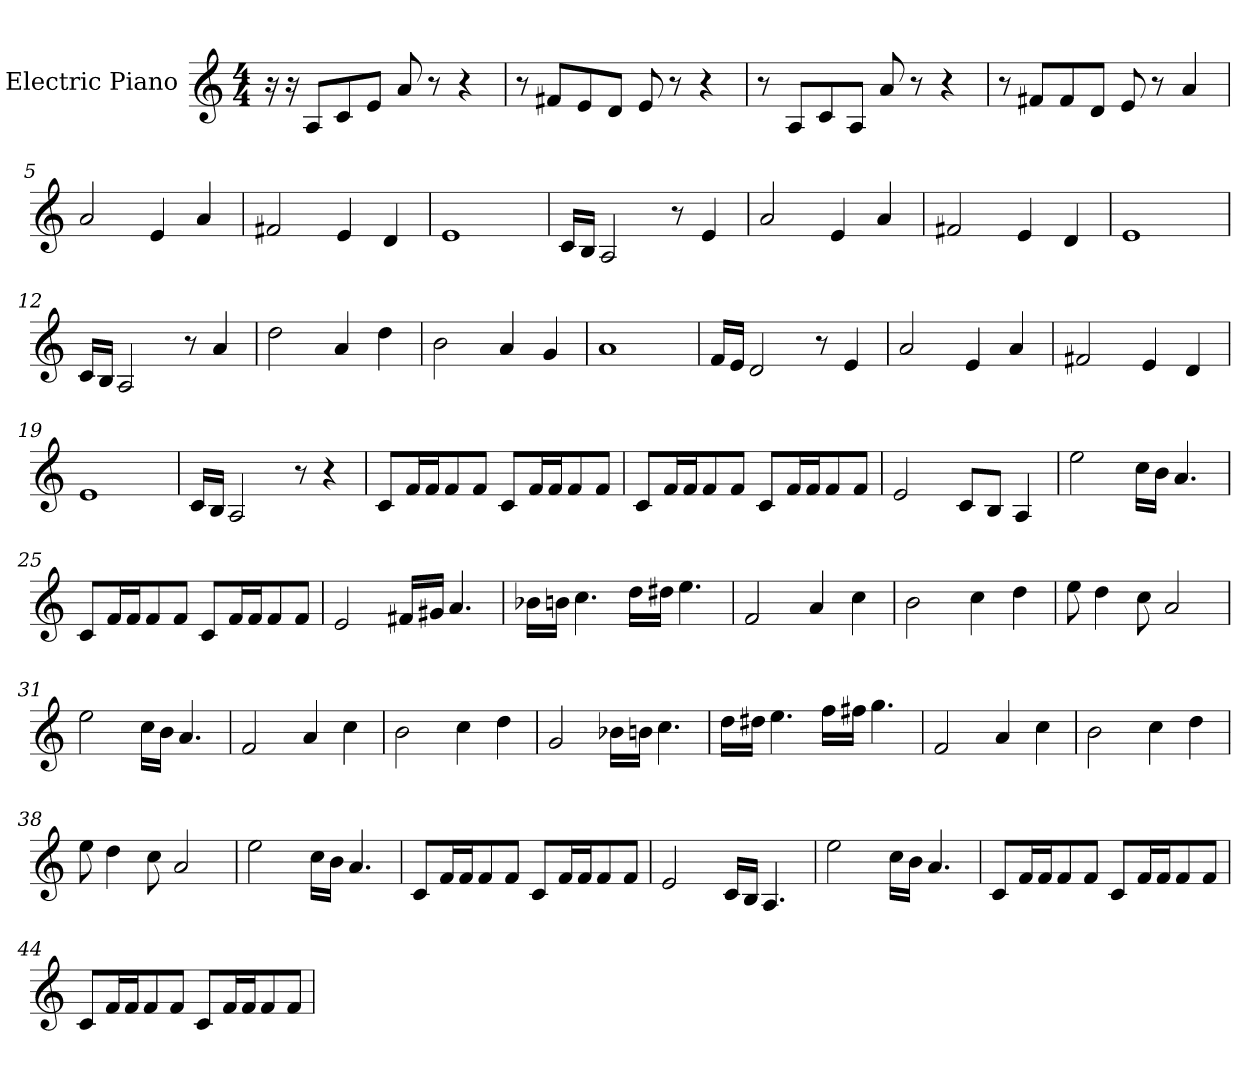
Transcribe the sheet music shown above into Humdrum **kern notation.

**kern
*part1
*staff1
*I"Electric Piano
*I'E.Pno
*clefG2
*k[]
*C:
*M4/4
=1
16r
16r
8A/L
8c/
8e/J
8a/
8r
4r
=2
8r
8f#X/L
8e/
8d/J
8e/
8r
4r
=3
8r
8A/L
8c/
8A/J
8a/
8r
4r
=4
8r
8f#X/L
8f#/
8d/J
8e/
8r
4a/
!!LO:LB:g=z
=5
2a/
4e/
4a/
=6
2f#X/
4e/
4d/
=7
1e
=8
16c/L
16B/J
2A/
8r
4e/
=9
2a/
4e/
4a/
=10
2f#X/
4e/
4d/
=11
1e
=12
16c/L
16B/J
2A/
8r
4a/
=13
2dd\
4a/
4dd\
=14
2b\
4a/
4g/
!!LO:LB:g=z
=15
1a
=16
16f/L
16e/J
2d/
8r
4e/
=17
2a/
4e/
4a/
=18
2f#X/
4e/
4d/
=19
1e
=20
16c/L
16B/J
2A/
8r
4r
=21
8c/L
16f/
16f/
8f/
8f/J
8c/L
16f/
16f/
8f/
8f/J
!!LO:LB:g=z
=22
8c/L
16f/
16f/
8f/
8f/J
8c/L
16f/
16f/
8f/
8f/J
=23
2e/
8c/L
8B/J
4A/
=24
2ee\
16cc\L
16b\J
4.a/
=25
8c/L
16f/
16f/
8f/
8f/J
8c/L
16f/
16f/
8f/
8f/J
=26
2e/
16f#X/L
16g#X/J
4.a/
!!LO:LB:g=z
=27
16b-X\L
16bn\J
4.cc\
16dd\L
16dd#X\J
4.ee\
=28
2f/
4a/
4cc\
=29
2b\
4cc\
4dd\
=30
8ee\
4dd\
8cc\
2a/
=31
2ee\
16cc\L
16b\J
4.a/
=32
2f/
4a/
4cc\
=33
2b\
4cc\
4dd\
=34
2g/
16b-X\L
16bn\J
4.cc\
!!LO:LB:g=z
=35
16dd\L
16dd#X\J
4.ee\
16ff\L
16ff#X\J
4.gg\
=36
2f/
4a/
4cc\
=37
2b\
4cc\
4dd\
=38
8ee\
4dd\
8cc\
2a/
=39
2ee\
16cc\L
16b\J
4.a/
=40
8c/L
16f/
16f/
8f/
8f/J
8c/L
16f/
16f/
8f/
8f/J
!!LO:LB:g=z
=41
2e/
16c/L
16B/J
4.A/
=42
2ee\
16cc\L
16b\J
4.a/
=43
8c/L
16f/
16f/
8f/
8f/J
8c/L
16f/
16f/
8f/
8f/J
=44
8c/L
16f/
16f/
8f/
8f/J
8c/L
16f/
16f/
8f/
8f/J
=
*-
